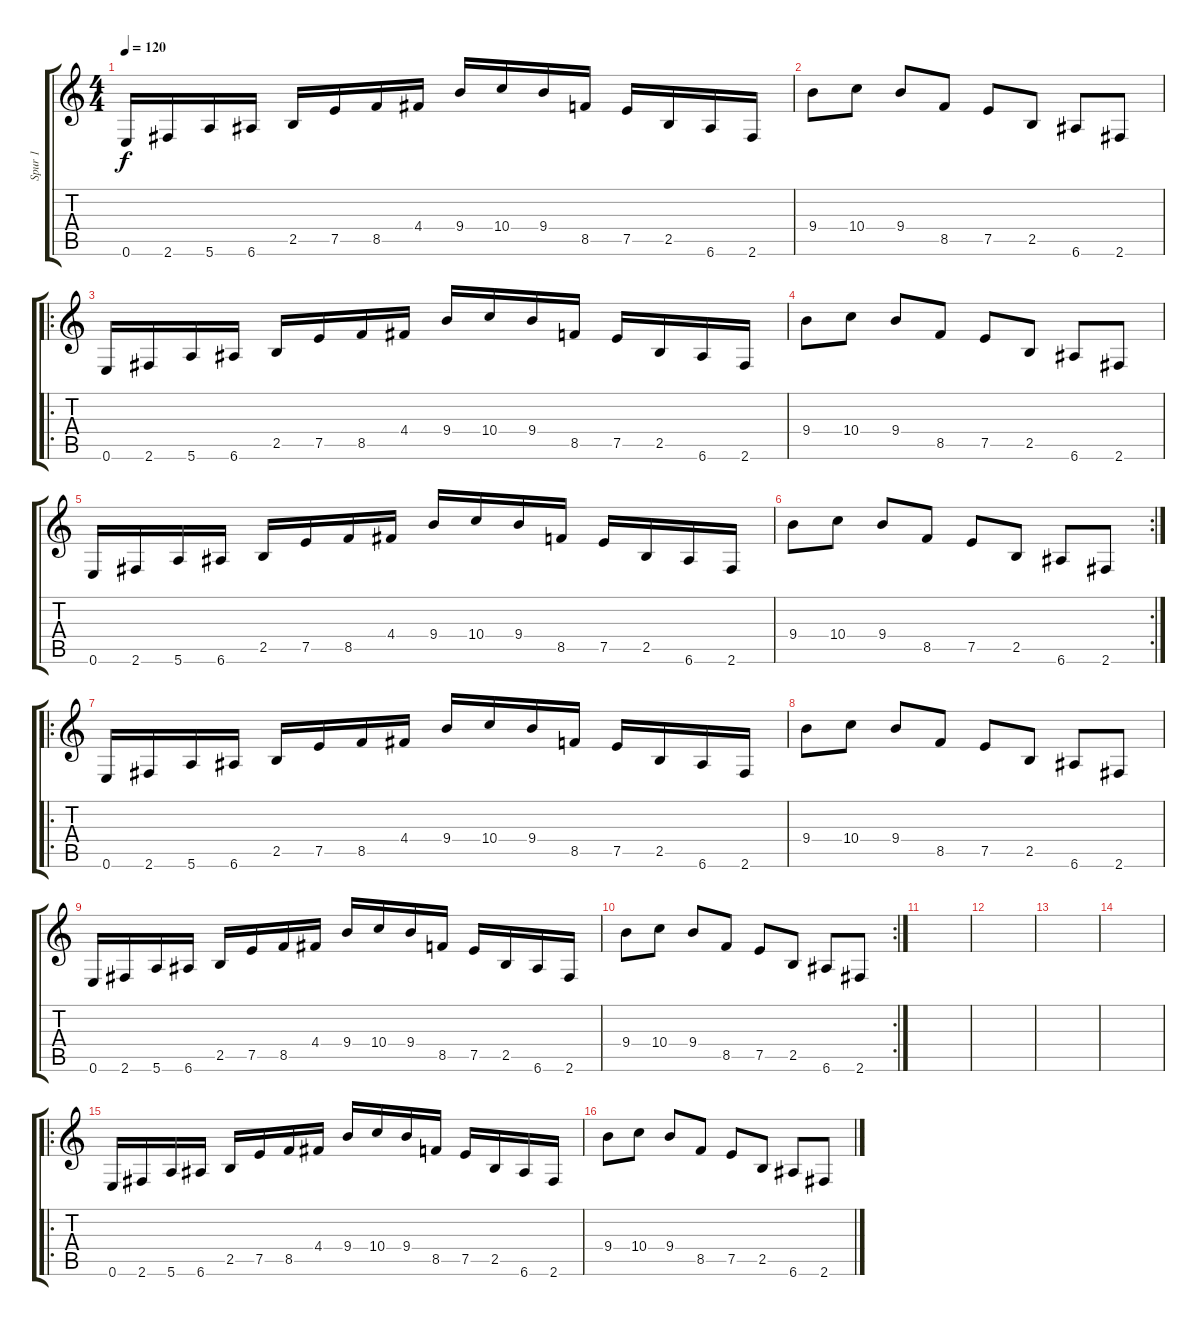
\track ("Spur 1" "Spur 1") {instrument distortionguitar}
\staff {score tabs}
\tuning (E4 B3 G3 D3 A2 E2) {hide}
\ts (4 4)
\tempo 120
\clef g2
\ks c
0.6.16{dy f} 2.6.16 5.6.16 6.6.16 2.5.16 7.5.16 8.5.16 4.4.16 9.4.16 10.4.16 9.4.16 8.5.16 7.5.16 2.5.16 6.6.16 2.6.16 |
9.4.8 10.4.8 9.4.8 8.5.8 7.5.8 2.5.8 6.6.8 2.6.8 |
\ro
0.6.16 2.6.16 5.6.16 6.6.16 2.5.16 7.5.16 8.5.16 4.4.16 9.4.16 10.4.16 9.4.16 8.5.16 7.5.16 2.5.16 6.6.16 2.6.16 |
9.4.8 10.4.8 9.4.8 8.5.8 7.5.8 2.5.8 6.6.8 2.6.8 |
0.6.16 2.6.16 5.6.16 6.6.16 2.5.16 7.5.16 8.5.16 4.4.16 9.4.16 10.4.16 9.4.16 8.5.16 7.5.16 2.5.16 6.6.16 2.6.16 |
\rc 2
9.4.8 10.4.8 9.4.8 8.5.8 7.5.8 2.5.8 6.6.8 2.6.8 |
\ro
0.6.16 2.6.16 5.6.16 6.6.16 2.5.16 7.5.16 8.5.16 4.4.16 9.4.16 10.4.16 9.4.16 8.5.16 7.5.16 2.5.16 6.6.16 2.6.16 |
9.4.8 10.4.8 9.4.8 8.5.8 7.5.8 2.5.8 6.6.8 2.6.8 |
0.6.16 2.6.16 5.6.16 6.6.16 2.5.16 7.5.16 8.5.16 4.4.16 9.4.16 10.4.16 9.4.16 8.5.16 7.5.16 2.5.16 6.6.16 2.6.16 |
\rc 2
9.4.8 10.4.8 9.4.8 8.5.8 7.5.8 2.5.8 6.6.8 2.6.8 |
|
|
|
|
\ro
0.6.16 2.6.16 5.6.16 6.6.16 2.5.16 7.5.16 8.5.16 4.4.16 9.4.16 10.4.16 9.4.16 8.5.16 7.5.16 2.5.16 6.6.16 2.6.16 |
9.4.8 10.4.8 9.4.8 8.5.8 7.5.8 2.5.8 6.6.8 2.6.8
